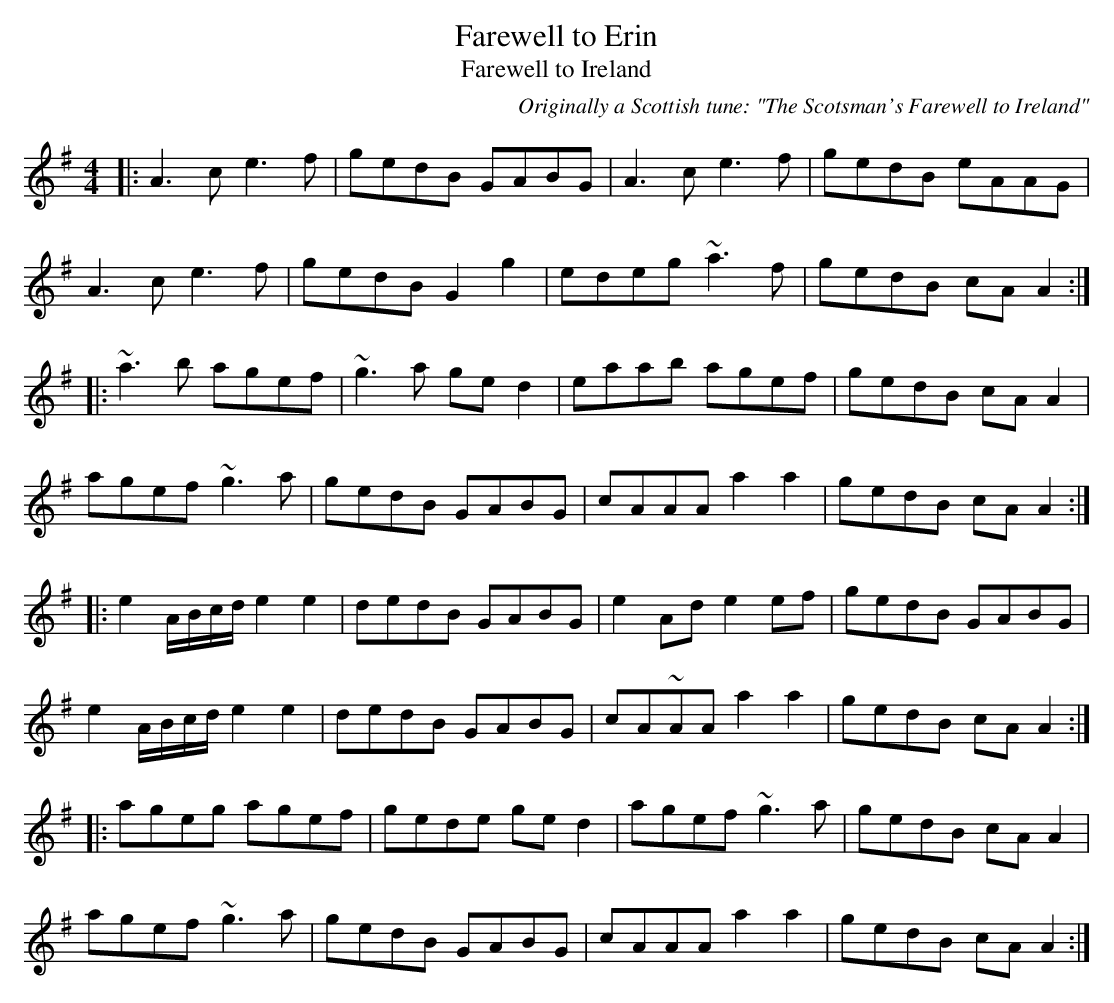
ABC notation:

X:1
T:Farewell to Erin
T:Farewell to Ireland
C:Originally a Scottish tune: "The Scotsman's Farewell to Ireland"
M:4/4
L:1/8
K:G
|:A3c e3f|gedB GABG |A3c e3f|gedB eAAG|
A3 c e3 f |gedB G2 g2 |edeg ~a3 f |gedB cA A2 :|
|:~a3 b agef |~g3 a ge d2 |eaab agef |gedB cA A2 |
agef ~g3 a |gedB GABG |cAAA a2 a2 |gedB cA A2 :|
|:e2 A/B/c/d/ e2 e2 |dedB GABG |e2 Ad e2 ef |gedB GABG |
e2 A/B/c/d/ e2 e2 |dedB GABG |cA~AA a2 a2 |gedB cA A2 :|
|:ageg agef |gede ge d2 |agef ~g3 a |gedB cA A2 |
agef ~g3 a |gedB GABG |cAAA a2 a2 |gedB cA A2 :|
